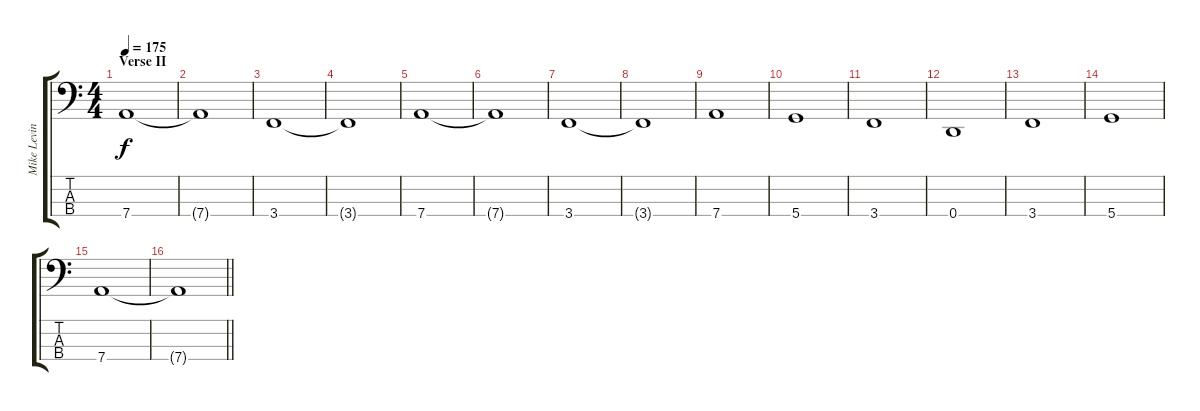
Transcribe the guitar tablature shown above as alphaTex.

\track ("Mike Levine" "Mike Levin") {instrument electricbasspick}
\staff {score tabs}
\tuning (G2 D2 A1 D1) {hide}
\ts (4 4)
\section ("" "Verse II")
\tempo 175
\clef f4
\ks c
7.4.1{dy f} |
7.4{t}.1 |
3.4.1 |
3.4{t}.1 |
7.4.1 |
7.4{t}.1 |
3.4.1 |
3.4{t}.1 |
7.4.1 |
5.4.1 |
3.4.1 |
0.4.1 |
3.4.1 |
5.4.1 |
7.4.1 |
\barLineRight lightlight
7.4{t}.1
